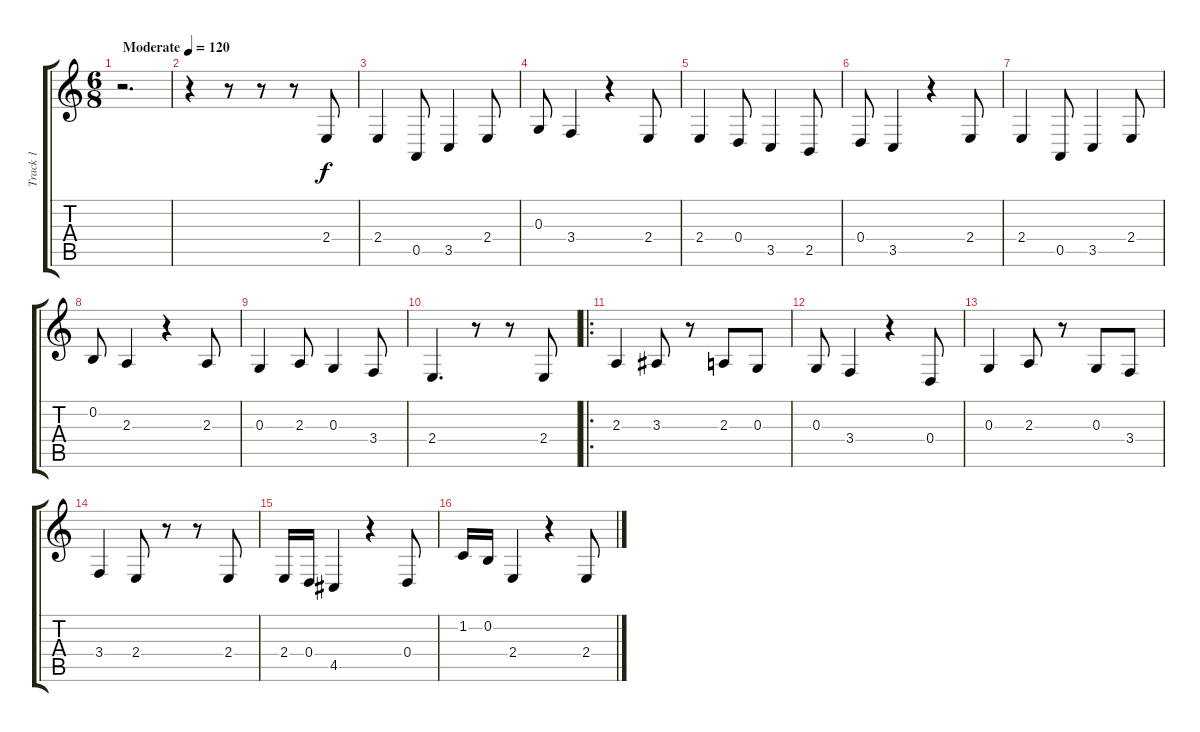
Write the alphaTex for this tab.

\track ("Track 1" "Track 1") {instrument brasssection}
\staff {score tabs}
\tuning (E4 B3 G3 D3 A2 E2) {hide}
\ts (6 8)
\tempo (120 "Moderate")
\clef g2
\ks c
r.2{d dy f instrument brasssection} |
r.4 r.8 r.8 r.8 2.4.8 |
2.4.4 0.5.8 3.5.4 2.4.8 |
0.3.8 3.4.4 r.4 2.4.8 |
2.4.4 0.4.8 3.5.4 2.5.8 |
0.4.8 3.5.4 r.4 2.4.8 |
2.4.4 0.5.8 3.5.4 2.4.8 |
0.2.8 2.3.4 r.4 2.3.8 |
0.3.4 2.3.8 0.3.4 3.4.8 |
2.4.4{d} r.8 r.8 2.4.8 |
\ro
2.3.4 3.3.8 r.8 2.3.8 0.3.8 |
0.3.8 3.4.4 r.4 0.4.8 |
0.3.4 2.3.8 r.8 0.3.8 3.4.8 |
3.4.4 2.4.8 r.8 r.8 2.4.8 |
2.4.16 0.4.16 4.5.4 r.4 0.4.8 |
1.2.16 0.2.16 2.4.4 r.4 2.4.8
